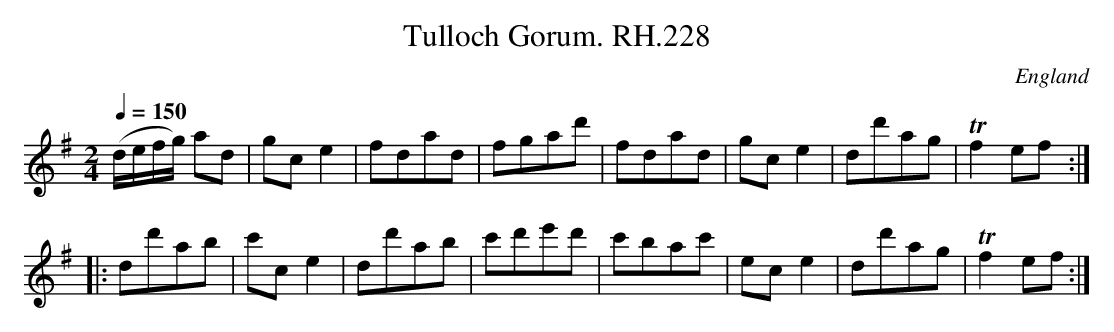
X:1
T:Tulloch Gorum. RH.228
O:England
M:2/4
L:1/8
Q:1/4=150
K:G
(d/e/f/g/) ad|gce2|fdad|fgad'|
fdad|gce2|dd'ag|Tf2ef:|!
|:dd'ab|c'ce2|dd'ab|c'd'e'd'|
c'bac'|ece2|dd'ag|Tf2ef:|
